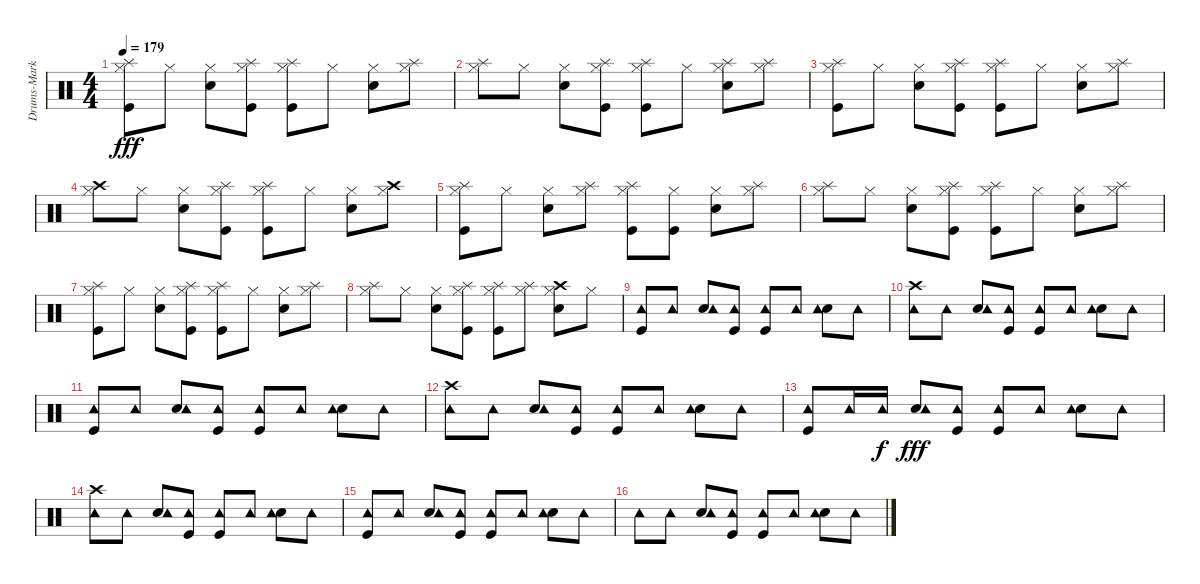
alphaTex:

\track ("Drums-Marky Ramone" "Drums-Mark") {instrument percussion}
\staff {score}
\articulation defaults
\ts (4 4)
\tempo 179
\clef neutral
\ks c
("Splash (hit)" "Kick (hit)" "Hi-Hat (closed)").8{dy fff} "Hi-Hat (closed)".8 ("Snare (hit) 2" "Hi-Hat (closed)").8 ("Splash (hit)" "Kick (hit)" "Hi-Hat (closed)").8 ("Splash (hit)" "Kick (hit)" "Hi-Hat (closed)").8 "Hi-Hat (closed)".8 ("Snare (hit) 2" "Hi-Hat (closed)").8 ("Splash (hit)" "Hi-Hat (closed)").8 |
("Splash (hit)" "Hi-Hat (closed)").8 "Hi-Hat (closed)".8 ("Snare (hit) 2" "Hi-Hat (closed)").8 ("Splash (hit)" "Kick (hit)" "Hi-Hat (closed)").8 ("Splash (hit)" "Kick (hit)" "Hi-Hat (closed)").8 "Hi-Hat (closed)".8 ("Splash (hit)" "Snare (hit) 2" "Hi-Hat (closed)").8 ("Splash (hit)" "Hi-Hat (closed)").8 |
("Splash (hit)" "Kick (hit)" "Hi-Hat (closed)").8 "Hi-Hat (closed)".8 ("Snare (hit) 2" "Hi-Hat (closed)").8 ("Splash (hit)" "Kick (hit)" "Hi-Hat (closed)").8 ("Splash (hit)" "Kick (hit)" "Hi-Hat (closed)").8 "Hi-Hat (closed)".8 ("Snare (hit) 2" "Hi-Hat (closed)").8 ("Splash (hit)" "Hi-Hat (closed)").8 |
("Crash high (hit)" "Hi-Hat (closed)").8 "Hi-Hat (closed)".8 ("Snare (hit) 2" "Hi-Hat (closed)").8 ("Splash (hit)" "Kick (hit)" "Hi-Hat (closed)").8 ("Splash (hit)" "Kick (hit)" "Hi-Hat (closed)").8 "Hi-Hat (closed)".8 ("Snare (hit) 2" "Hi-Hat (closed)").8 ("Crash high (hit)" "Hi-Hat (closed)").8 |
("Splash (hit)" "Kick (hit)" "Hi-Hat (closed)").8 "Hi-Hat (closed)".8 ("Snare (hit) 2" "Hi-Hat (closed)").8 ("Splash (hit)" "Hi-Hat (closed)").8 ("Splash (hit)" "Kick (hit)" "Hi-Hat (closed)").8 ("Kick (hit)" "Hi-Hat (closed)").8 ("Snare (hit) 2" "Hi-Hat (closed)").8 ("Splash (hit)" "Hi-Hat (closed)").8 |
("Splash (hit)" "Hi-Hat (closed)").8 "Hi-Hat (closed)".8 ("Snare (hit) 2" "Hi-Hat (closed)").8 ("Splash (hit)" "Kick (hit)" "Hi-Hat (closed)").8 ("Splash (hit)" "Kick (hit)" "Hi-Hat (closed)").8 "Hi-Hat (closed)".8 ("Snare (hit) 2" "Hi-Hat (closed)").8 ("Splash (hit)" "Hi-Hat (closed)").8 |
("Splash (hit)" "Kick (hit)" "Hi-Hat (closed)").8 "Hi-Hat (closed)".8 ("Snare (hit) 2" "Hi-Hat (closed)").8 ("Splash (hit)" "Kick (hit)" "Hi-Hat (closed)").8 ("Splash (hit)" "Kick (hit)" "Hi-Hat (closed)").8 "Hi-Hat (closed)".8 ("Snare (hit) 2" "Hi-Hat (closed)").8 ("Splash (hit)" "Hi-Hat (closed)").8 |
("Splash (hit)" "Hi-Hat (closed)").8 "Hi-Hat (closed)".8 ("Snare (hit) 2" "Hi-Hat (closed)").8 ("Splash (hit)" "Kick (hit)" "Hi-Hat (closed)").8 ("Splash (hit)" "Kick (hit)" "Hi-Hat (closed)").8 ("Splash (hit)" "Hi-Hat (closed)").8 ("Crash high (hit)" "Snare (hit) 2" "Hi-Hat (closed)").8 "Hi-Hat (closed)".8 |
("Kick (hit)" "Tambourine (hit)").8 "Tambourine (hit)".8 ("Snare (hit) 2" "Tambourine (hit)").8 ("Kick (hit)" "Tambourine (hit)").8 ("Kick (hit)" "Tambourine (hit)").8 "Tambourine (hit)".8 ("Snare (hit) 2" "Tambourine (hit)").8 "Tambourine (hit)".8 |
("Crash high (hit)" "Tambourine (hit)").8 "Tambourine (hit)".8 ("Snare (hit) 2" "Tambourine (hit)").8 ("Kick (hit)" "Tambourine (hit)").8 ("Kick (hit)" "Tambourine (hit)").8 "Tambourine (hit)".8 ("Snare (hit) 2" "Tambourine (hit)").8 "Tambourine (hit)".8 |
("Kick (hit)" "Tambourine (hit)").8 "Tambourine (hit)".8 ("Snare (hit) 2" "Tambourine (hit)").8 ("Kick (hit)" "Tambourine (hit)").8 ("Kick (hit)" "Tambourine (hit)").8 "Tambourine (hit)".8 ("Snare (hit) 2" "Tambourine (hit)").8 "Tambourine (hit)".8 |
("Crash high (hit)" "Tambourine (hit)").8 "Tambourine (hit)".8 ("Snare (hit) 2" "Tambourine (hit)").8 ("Kick (hit)" "Tambourine (hit)").8 ("Kick (hit)" "Tambourine (hit)").8 "Tambourine (hit)".8 ("Snare (hit) 2" "Tambourine (hit)").8 "Tambourine (hit)".8 |
("Kick (hit)" "Tambourine (hit)").8 "Tambourine (hit)".16 "Tambourine (hit)".16{dy f} ("Snare (hit) 2" "Tambourine (hit)").8{dy fff} ("Kick (hit)" "Tambourine (hit)").8 ("Kick (hit)" "Tambourine (hit)").8 "Tambourine (hit)".8 ("Snare (hit) 2" "Tambourine (hit)").8 "Tambourine (hit)".8 |
("Crash high (hit)" "Tambourine (hit)").8 "Tambourine (hit)".8 ("Snare (hit) 2" "Tambourine (hit)").8 ("Kick (hit)" "Tambourine (hit)").8 ("Kick (hit)" "Tambourine (hit)").8 "Tambourine (hit)".8 ("Snare (hit) 2" "Tambourine (hit)").8 "Tambourine (hit)".8 |
("Kick (hit)" "Tambourine (hit)").8 "Tambourine (hit)".8 ("Snare (hit) 2" "Tambourine (hit)").8 ("Kick (hit)" "Tambourine (hit)").8 ("Kick (hit)" "Tambourine (hit)").8 "Tambourine (hit)".8 ("Snare (hit) 2" "Tambourine (hit)").8 "Tambourine (hit)".8 |
"Tambourine (hit)".8 "Tambourine (hit)".8 ("Snare (hit) 2" "Tambourine (hit)").8 ("Kick (hit)" "Tambourine (hit)").8 ("Kick (hit)" "Tambourine (hit)").8 "Tambourine (hit)".8 ("Snare (hit) 2" "Tambourine (hit)").8 "Tambourine (hit)".8
